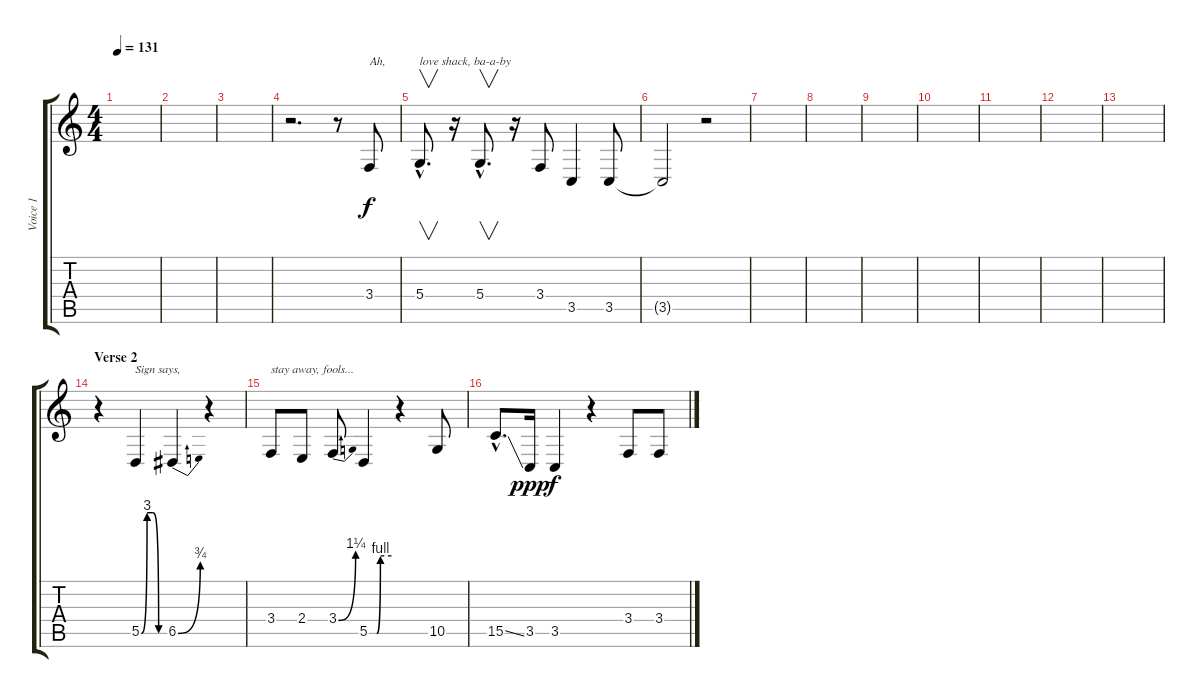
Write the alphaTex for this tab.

\track ("Voice 1" "Voice 1") {instrument tenorsax}
\staff {score tabs}
\tuning (E4 B3 G3 D3 A2 E2) {hide}
\ts (4 4)
\tempo 131
\clef g2
\ks c
|
|
|
r.2{d} r.8 3.4.8{txt "Ah,"} |
5.4{hac}.8{v d txt "love shack, ba-a-by"} r.16 5.4{hac}.8{v d} r.16 3.4.8 3.5.4 3.5.8 |
3.5{t}.2 r.2 |
|
|
|
|
|
|
|
\section ("" "Verse 2")
r.4 5.5{be (custom 0 0 15 12 30 12 45 0 60 0)}.4{txt "Sign says,"} 6.5{be (bend 0 0 60 3)}.4 r.4 |
3.4.8{txt "stay away, fools..."} 2.4.8 3.4{be (bend 0 0 60 5)}.8 5.5{be (custom 0 0 20 0 30 4 60 4)}.4 r.4 10.5.8 |
15.5{ss hac}.8{d} 3.5.16{dy ppp} 3.5.4{dy f} r.4 3.4.8 3.4.8
